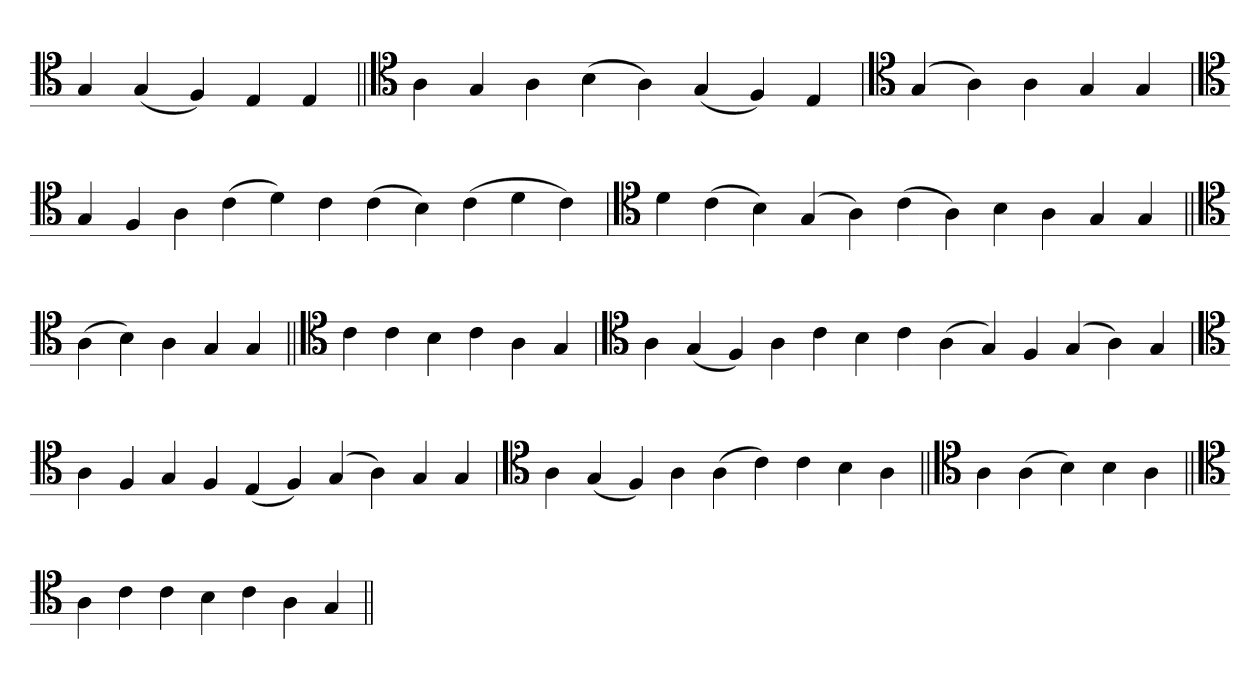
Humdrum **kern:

**kern
*part1
*staff1
*clefC4
=
4G
(4G
4F)
4E
4E
=||
*clefC4
4A
4G
4A
(4B
4A)
(4G
4F)
4E
=
*clefC4
(4G
4A)
4A
4G
4G
=`
*clefC4
4G
4F
4A
(4c
4d)
4c
(4c
4B)
(4c
4d
4c)
='
*clefC4
4d
(4c
4B)
(4G
4A)
(4c
4A)
4B
4A
4G
4G
=||
*clefC4
(4A
4B)
4A
4G
4G
=||
*clefC4
4c
4c
4B
4c
4A
4G
=
*clefC4
4A
(4G
4F)
4A
4c
4B
4c
(4A
4G)
4F
(4G
4A)
4G
='
*clefC4
4A
4F
4G
4F
(4E
4F)
(4G
4A)
4G
4G
=`
*clefC4
4A
(4G
4F)
4A
(4A
4c)
4c
4B
4A
=||
*clefC4
4A
(4A
4B)
4B
4A
=||
*clefC4
4A
4c
4c
4B
4c
4A
4G
=||
*-
